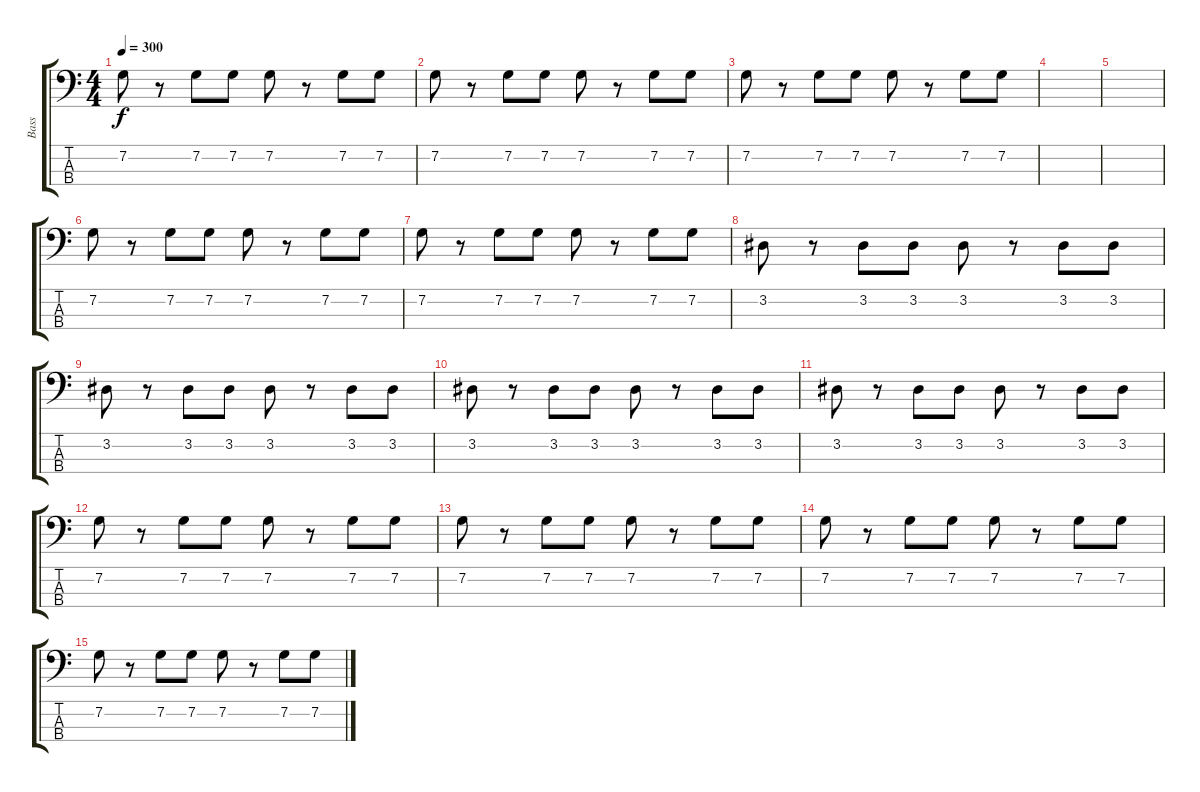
\track ("Bass" "Bass") {instrument electricbasspick}
\staff {score tabs}
\tuning (F2 C2 G1 D1) {hide}
\ts (4 4)
\tempo 300
\clef f4
\ks c
7.2.8{dy f} r.8 7.2.8 7.2.8 7.2.8 r.8 7.2.8 7.2.8 |
7.2.8 r.8 7.2.8 7.2.8 7.2.8 r.8 7.2.8 7.2.8 |
7.2.8 r.8 7.2.8 7.2.8 7.2.8 r.8 7.2.8 7.2.8 |
|
|
7.2.8 r.8 7.2.8 7.2.8 7.2.8 r.8 7.2.8 7.2.8 |
7.2.8 r.8 7.2.8 7.2.8 7.2.8 r.8 7.2.8 7.2.8 |
3.2.8 r.8 3.2.8 3.2.8 3.2.8 r.8 3.2.8 3.2.8 |
3.2.8 r.8 3.2.8 3.2.8 3.2.8 r.8 3.2.8 3.2.8 |
3.2.8 r.8 3.2.8 3.2.8 3.2.8 r.8 3.2.8 3.2.8 |
3.2.8 r.8 3.2.8 3.2.8 3.2.8 r.8 3.2.8 3.2.8 |
7.2.8 r.8 7.2.8 7.2.8 7.2.8 r.8 7.2.8 7.2.8 |
7.2.8 r.8 7.2.8 7.2.8 7.2.8 r.8 7.2.8 7.2.8 |
7.2.8 r.8 7.2.8 7.2.8 7.2.8 r.8 7.2.8 7.2.8 |
7.2.8 r.8 7.2.8 7.2.8 7.2.8 r.8 7.2.8 7.2.8
